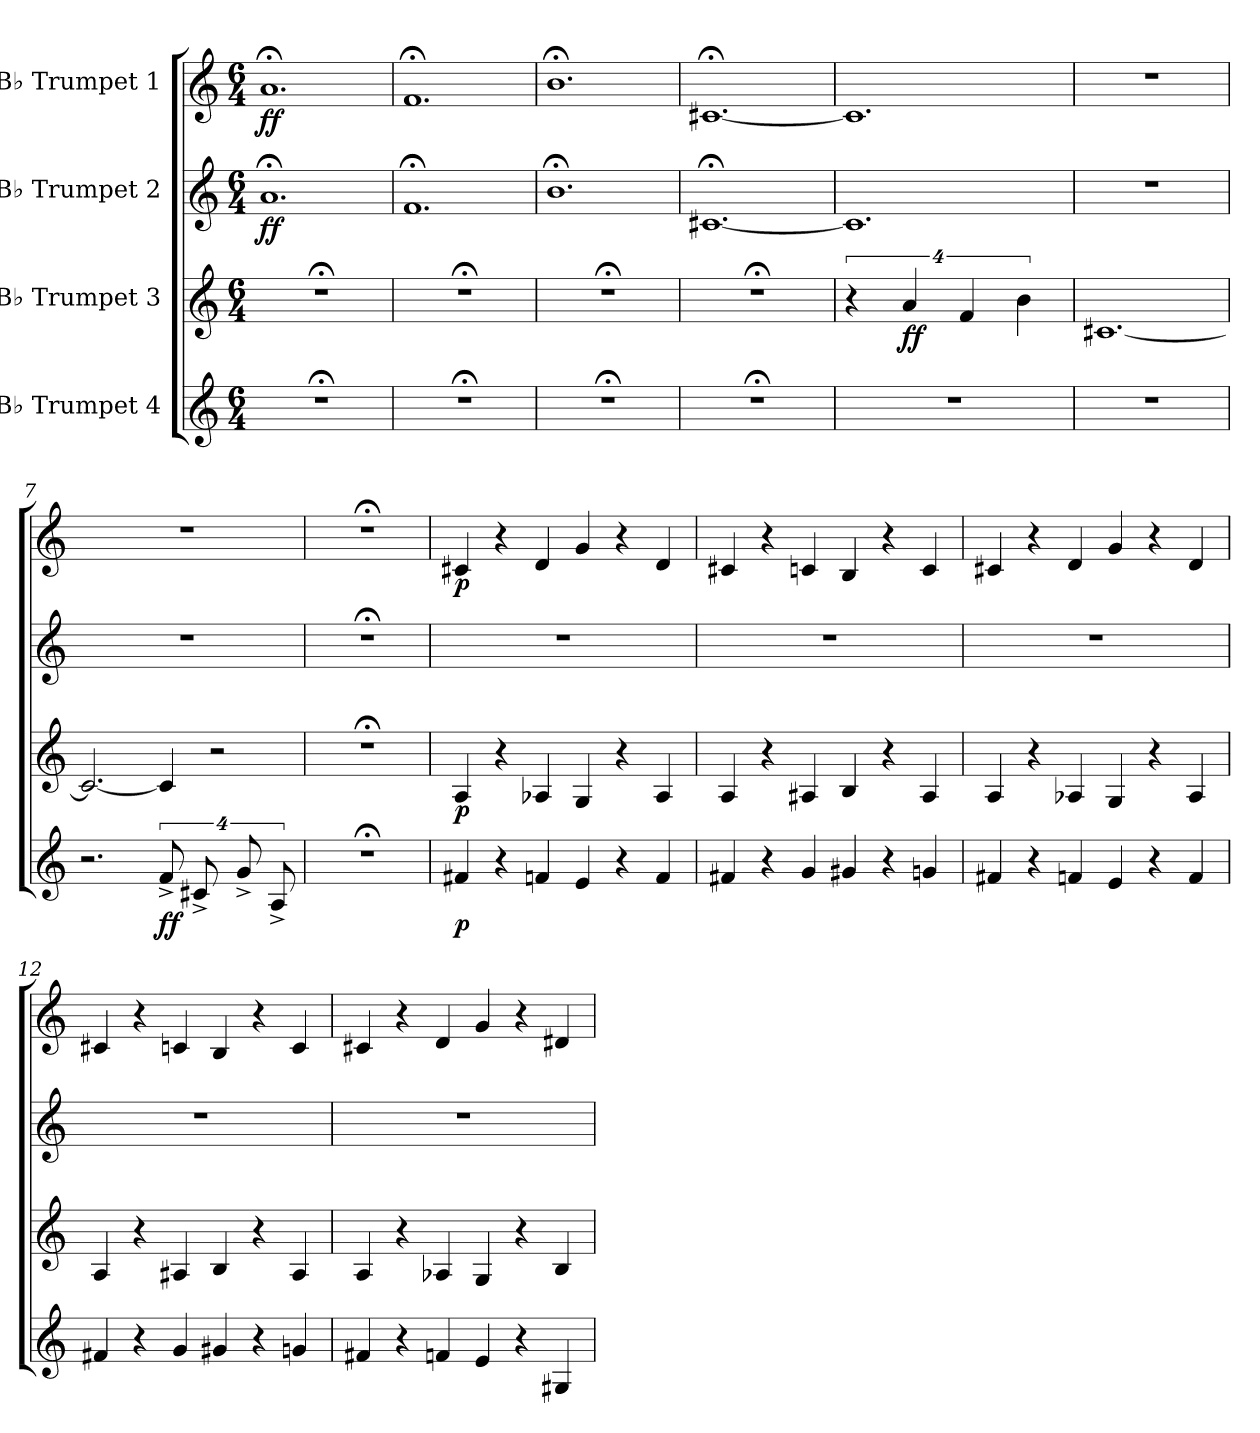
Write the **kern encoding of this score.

**kern	**dynam	**kern	**dynam	**kern	**dynam	**kern	**dynam
*part4	*part4	*part3	*part3	*part2	*part2	*part1	*part1
*staff4	*staff4	*staff3	*staff3	*staff2	*staff2	*staff1	*staff1
*I"B♭ Trumpet 4	*	*I"B♭ Trumpet 3	*	*I"B♭ Trumpet 2	*	*I"B♭ Trumpet 1	*
*clefG2	*	*clefG2	*	*clefG2	*	*clefG2	*
*ITrd1c2	*	*ITrd1c2	*	*ITrd1c2	*	*ITrd1c2	*
*k[b-e-]	*	*k[b-e-]	*	*k[b-e-]	*	*k[b-e-]	*
*M6/4	*	*M6/4	*	*M6/4	*	*M6/4	*
*MM200	*	*MM200	*	*MM200	*	*MM200	*
=1	=1	=1	=1	=1	=1	=1	=1
!	!	!	!	!	!LO:DY:b	!	!LO:DY:b
1.r;<	.	1.r;<	.	1.g;<	ff	1.g;<	ff
=2	=2	=2	=2	=2	=2	=2	=2
1.r;<	.	1.r;<	.	1.e-;<	.	1.e-;<	.
=3	=3	=3	=3	=3	=3	=3	=3
1.r;<	.	1.r;<	.	1.a;<	.	1.a;<	.
=4	=4	=4	=4	=4	=4	=4	=4
1.r;<	.	1.r;<	.	[1.Bn;<	.	[1.Bn;<	.
=5	=5	=5	=5	=5	=5	=5	=5
1.r	.	8%3r	.	1.B]	.	1.B]	.
!	!	!	!LO:DY:b	!	!	!	!
.	.	8%3g/	ff	.	.	.	.
.	.	8%3e-/	.	.	.	.	.
.	.	8%3a\	.	.	.	.	.
=6	=6	=6	=6	=6	=6	=6	=6
1.r	.	[1.Bn	.	1.r	.	1.r	.
=7	=7	=7	=7	=7	=7	=7	=7
2.r	.	2.B/_	.	1.r	.	1.r	.
!	!LO:DY:b	!	!	!	!	!	!
16%3e-^/	ff	4B/]	.	.	.	.	.
16%3Bn^/	.	.	.	.	.	.	.
.	.	2r	.	.	.	.	.
16%3f^/	.	.	.	.	.	.	.
16%3G^/	.	.	.	.	.	.	.
=8	=8	=8	=8	=8	=8	=8	=8
1.r;<	.	1.r;<	.	1.r;<	.	1.r;<	.
=9	=9	=9	=9	=9	=9	=9	=9
!!LO:REH:place=s1:a:B:fs=14:t=9
*	*	*	*	*	*	*MM300	*
!	!LO:DY:b	!	!LO:DY:b	!	!	!	!LO:DY:b
4en/	p	4G/	p	1.r	.	4Bn/	p
4r	.	4r	.	.	.	4r	.
4e-X/	.	4G-X/	.	.	.	4c/	.
4d/	.	4F/	.	.	.	4f/	.
4r	.	4r	.	.	.	4r	.
4e-/	.	4G-/	.	.	.	4c/	.
!!LO:LB:g=z
=10	=10	=10	=10	=10	=10	=10	=10
4en/	.	4G/	.	1.r	.	4Bn/	.
4r	.	4r	.	.	.	4r	.
4f/	.	4G#X/	.	.	.	4B-X/	.
4f#X/	.	4A/	.	.	.	4A/	.
4r	.	4r	.	.	.	4r	.
4fn/	.	4G#/	.	.	.	4B-/	.
=11	=11	=11	=11	=11	=11	=11	=11
4en/	.	4G/	.	1.r	.	4Bn/	.
4r	.	4r	.	.	.	4r	.
4e-X/	.	4G-X/	.	.	.	4c/	.
4d/	.	4F/	.	.	.	4f/	.
4r	.	4r	.	.	.	4r	.
4e-/	.	4G-/	.	.	.	4c/	.
=12	=12	=12	=12	=12	=12	=12	=12
4en/	.	4G/	.	1.r	.	4Bn/	.
4r	.	4r	.	.	.	4r	.
4f/	.	4G#X/	.	.	.	4B-X/	.
4f#X/	.	4A/	.	.	.	4A/	.
4r	.	4r	.	.	.	4r	.
4fn/	.	4G#/	.	.	.	4B-/	.
=13	=13	=13	=13	=13	=13	=13	=13
4en/	.	4G/	.	1.r	.	4Bn/	.
4r	.	4r	.	.	.	4r	.
4e-X/	.	4G-X/	.	.	.	4c/	.
4d/	.	4F/	.	.	.	4f/	.
4r	.	4r	.	.	.	4r	.
4F#X/	.	4A/	.	.	.	4c#X/	.
=	=	=	=	=	=	=	=
*-	*-	*-	*-	*-	*-	*-	*-
